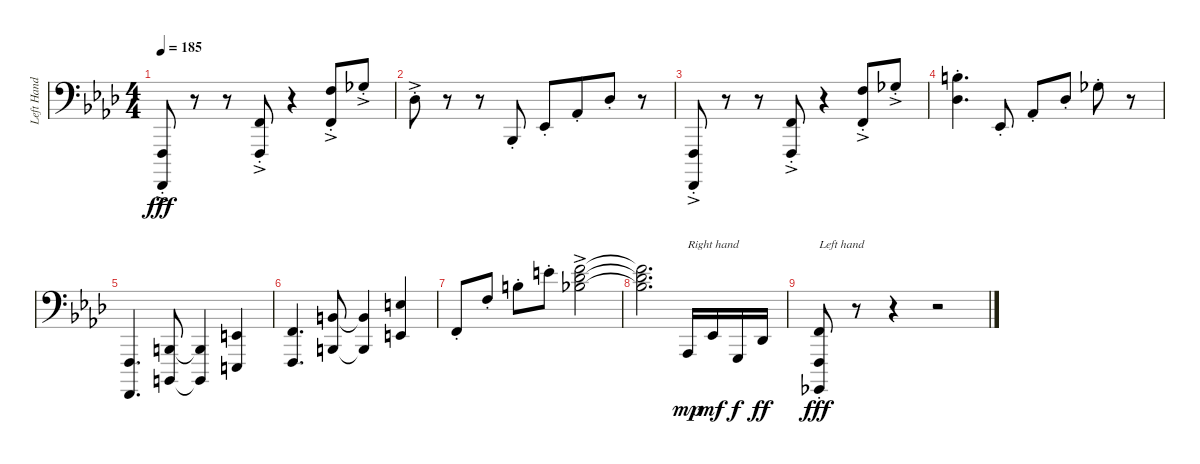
\track ("Left Hand" "Left Hand") {instrument acousticgrandpiano}
\staff {score}
\tuning (F2 C2 G1 D1 A0 E0 B-1) {hide}
\ts (4 4)
\tempo 185
\clef f4
\ks ab
(3.4{ac st} 1.6{ac st}).8{dy fff} r.8 r.8 (0.1{ac st} 3.4{ac st}).8 r.4 (0.1{ac st} 17.2{ac st}).8 13.1{ac st}.8 |
8.1{ac st}.8 r.8 r.8 3.3{st}.8 3.2{st}.8 3.1{st}.8{beam merge} 8.1{st}.8 r.8 |
(3.4{ac st} 1.6{ac st}).8 r.8 r.8 (0.1{ac st} 3.4{ac st}).8 r.4 (0.1{ac st} 17.2{ac st}).8 13.1{ac st}.8 |
(18.1{st} 13.2{st}).4{d} 3.2{st}.8 3.1{st}.8 8.1{st}.8 13.1{st}.8 r.8 |
(3.4 1.6).4{d} (4.3 2.5).8 (4.3{t} 2.5{t}).4 (4.2 2.4).4 |
(0.1 3.4).4{d} (6.1 4.3).8 (6.1{t} 4.3{t}).4 (11.1 4.2).4 |
0.1{st}.8 12.1{st}.8 18.1{st}.8 23.1{st}.8 (24.1{ac} 25.2{ac} 27.3{ac}).2 |
(24.1{t} 25.2{t} 27.3{t}).2{d} 1.3.16{txt "Right hand" dy mp volume 14} 3.2.16{dy mf} 0.3.16{dy f} 1.2.16{dy ff} |
(3.4{st} 2.6{st} 6.7{st}).8{txt "Left hand" dy fff} r.8 r.4 r.2
